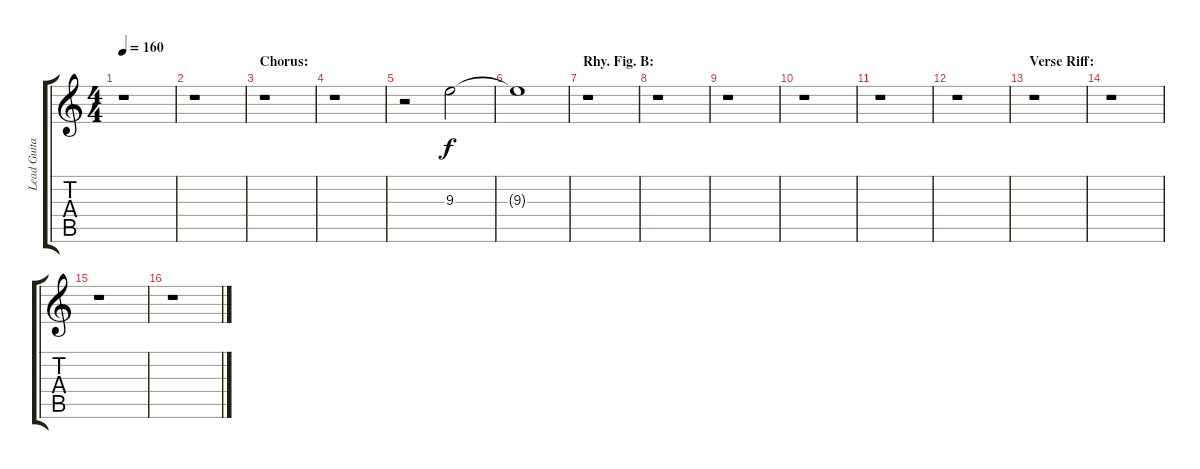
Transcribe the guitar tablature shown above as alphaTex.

\track ("Lead Guitar I" "Lead Guita") {instrument distortionguitar}
\staff {score tabs}
\tuning (E4 B3 G3 D3 A2 E2) {hide}
\ts (4 4)
\tempo 160
\clef g2
\ks c
r.1{dy f} |
r.1 |
\section ("" "Chorus:")
r.1 |
r.1 |
r.2 9.3.2 |
9.3{t}.1 |
\section ("" "Rhy. Fig. B:")
r.1 |
r.1 |
r.1 |
r.1 |
r.1 |
r.1 |
\section ("" "Verse Riff:")
r.1 |
r.1 |
r.1 |
r.1
